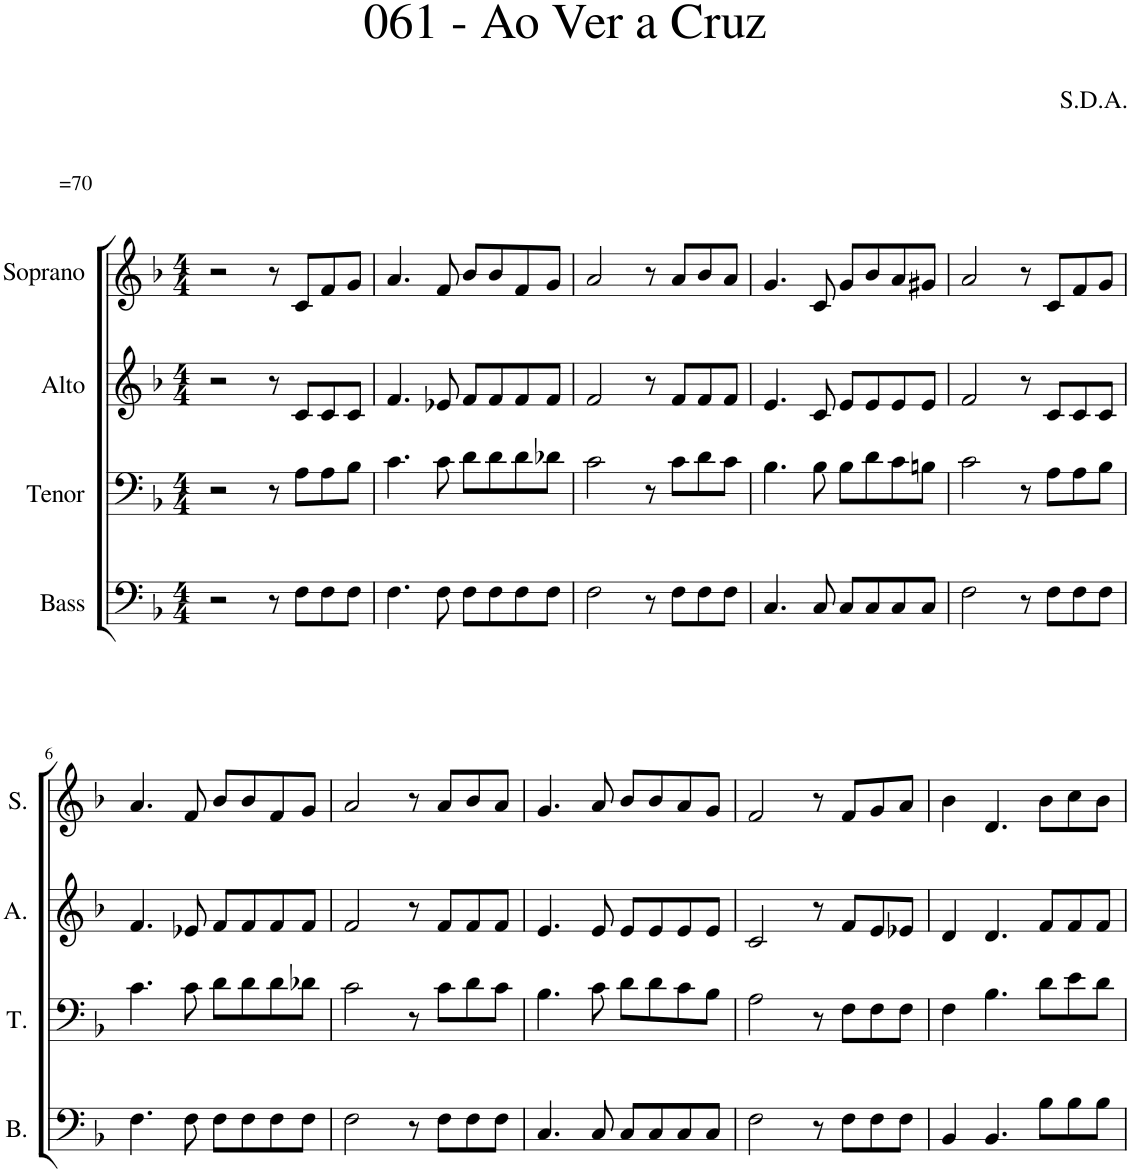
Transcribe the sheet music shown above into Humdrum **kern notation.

**kern	**kern	**kern	**kern
*part4	*part3	*part2	*part1
*staff4	*staff3	*staff2	*staff1
*I"Bass	*I"Tenor	*I"Alto	*I"Soprano
*I'B.	*I'T.	*I'A.	*I'S.
*clefF4	*clefF4	*clefG2	*clefG2
*k[b-]	*k[b-]	*k[b-]	*k[b-]
*M4/4	*M4/4	*M4/4	*M4/4
=1	=1	=1	=1
!	!	!	!LO:TX:a:t==70
2r	2r	2r	2r
8r	8r	8r	8r
8F\L	8A\L	8c/L	8c/L
8F\	8A\	8c/	8f/
8F\J	8B-\J	8c/J	8g/J
=2	=2	=2	=2
4.F\	4.c\	4.f/	4.a/
8F\	8c\	8e-X/	8f/
8F\L	8d\L	8f/L	8b-/L
8F\	8d\	8f/	8b-/
8F\	8d\	8f/	8f/
8F\J	8d-X\J	8f/J	8g/J
=3	=3	=3	=3
2F\	2c\	2f/	2a/
8r	8r	8r	8r
8F\L	8c\L	8f/L	8a/L
8F\	8d\	8f/	8b-/
8F\J	8c\J	8f/J	8a/J
=4	=4	=4	=4
4.C/	4.B-\	4.e/	4.g/
8C/	8B-\	8c/	8c/
8C/L	8B-\L	8e/L	8g/L
8C/	8d\	8e/	8b-/
8C/	8c\	8e/	8a/
8C/J	8Bn\J	8e/J	8g#X/J
=5	=5	=5	=5
2F\	2c\	2f/	2a/
8r	8r	8r	8r
8F\L	8A\L	8c/L	8c/L
8F\	8A\	8c/	8f/
8F\J	8B-\J	8c/J	8g/J
!!LO:LB:g=z
=6	=6	=6	=6
4.F\	4.c\	4.f/	4.a/
8F\	8c\	8e-X/	8f/
8F\L	8d\L	8f/L	8b-/L
8F\	8d\	8f/	8b-/
8F\	8d\	8f/	8f/
8F\J	8d-X\J	8f/J	8g/J
=7	=7	=7	=7
2F\	2c\	2f/	2a/
8r	8r	8r	8r
8F\L	8c\L	8f/L	8a/L
8F\	8d\	8f/	8b-/
8F\J	8c\J	8f/J	8a/J
=8	=8	=8	=8
4.C/	4.B-\	4.e/	4.g/
8C/	8c\	8e/	8a/
8C/L	8d\L	8e/L	8b-/L
8C/	8d\	8e/	8b-/
8C/	8c\	8e/	8a/
8C/J	8B-\J	8e/J	8g/J
=9	=9	=9	=9
2F\	2A\	2c/	2f/
8r	8r	8r	8r
8F\L	8F\L	8f/L	8f/L
8F\	8F\	8e/	8g/
8F\J	8F\J	8e-X/J	8a/J
=10	=10	=10	=10
4BB-/	4F\	4d/	4b-\
4.BB-/	4.B-\	4.d/	4.d/
8B-\L	8d\L	8f/L	8b-\L
8B-\	8e\	8f/	8cc\
8B-\J	8d\J	8f/J	8b-\J
=	=	=	=
*-	*-	*-	*-
